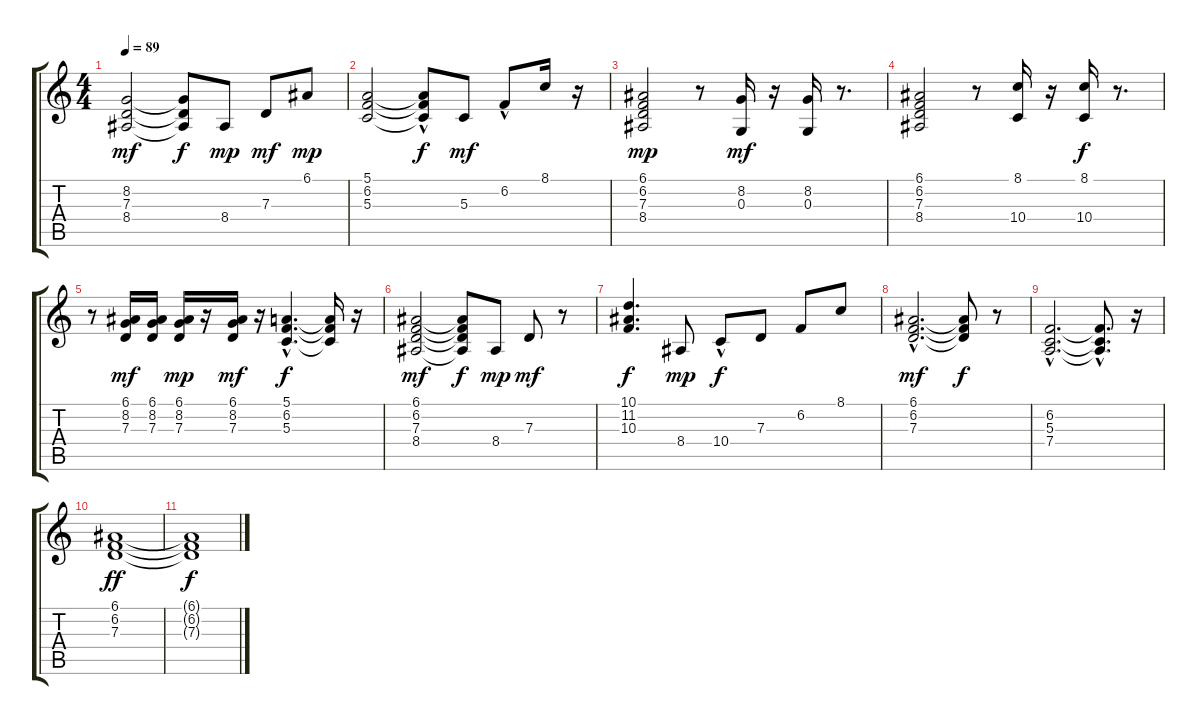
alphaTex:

\track "" {instrument honkytonkpiano}
\staff {score tabs}
\tuning (E4 B3 G3 D3 A2 E2) {hide}
\ts (4 4)
\tempo 89
\clef g2
\ks c
(8.2 7.3 8.4).2{dy mf} (8.2{t} 7.3{t} 8.4{t}).8{dy f} 8.4.8{dy mp} 7.3.8{dy mf} 6.1.8{dy mp} |
(5.1 6.2 5.3).2 (5.1{hac t} 6.2{t} 5.3{t}).8{dy f} 5.3.8{dy mf} 6.2{hac}.8 8.1.16 r.16 |
(6.1 6.2 7.3 8.4).2{dy mp} r.8 (8.2 0.3).16{dy mf} r.16 (8.2 0.3).16 r.8{d} |
(6.1 6.2 7.3 8.4).2 r.8 (8.1 10.4).16 r.16 (8.1 10.4).16{dy f} r.8{d} |
r.8 (6.1 8.2 7.3).16{dy mf} (6.1 8.2 7.3).16 (6.1 8.2 7.3).16{dy mp} r.16 (6.1 8.2 7.3).16{dy mf} r.16 (5.1{hac} 6.2{hac} 5.3{hac}).4{d dy f} (5.1{t} 6.2{t} 5.3{t}).16 r.16 |
(6.1 6.2 7.3 8.4).2{dy mf} (6.1{t} 6.2{t} 7.3{t} 8.4{t}).8{dy f} 8.4.8{dy mp} 7.3.8{dy mf} r.8 |
(10.1 11.2 10.3).4{d dy f} 8.4.8{dy mp} 10.4{hac}.8{dy f} 7.3.8 6.2.8 8.1.8 |
(6.1{hac} 6.2{hac} 7.3{hac}).2{d dy mf} (6.1{t} 6.2{t} 7.3{t}).8{dy f} r.8 |
(6.2{hac} 5.3{hac} 7.4{hac}).2{d} (6.2{hac t} 5.3{hac t} 7.4{hac t}).8{d} r.16 |
(6.1 6.2 7.3).1{dy ff volume 11} |
(6.1{t} 6.2{t} 7.3{t}).1{dy f}
